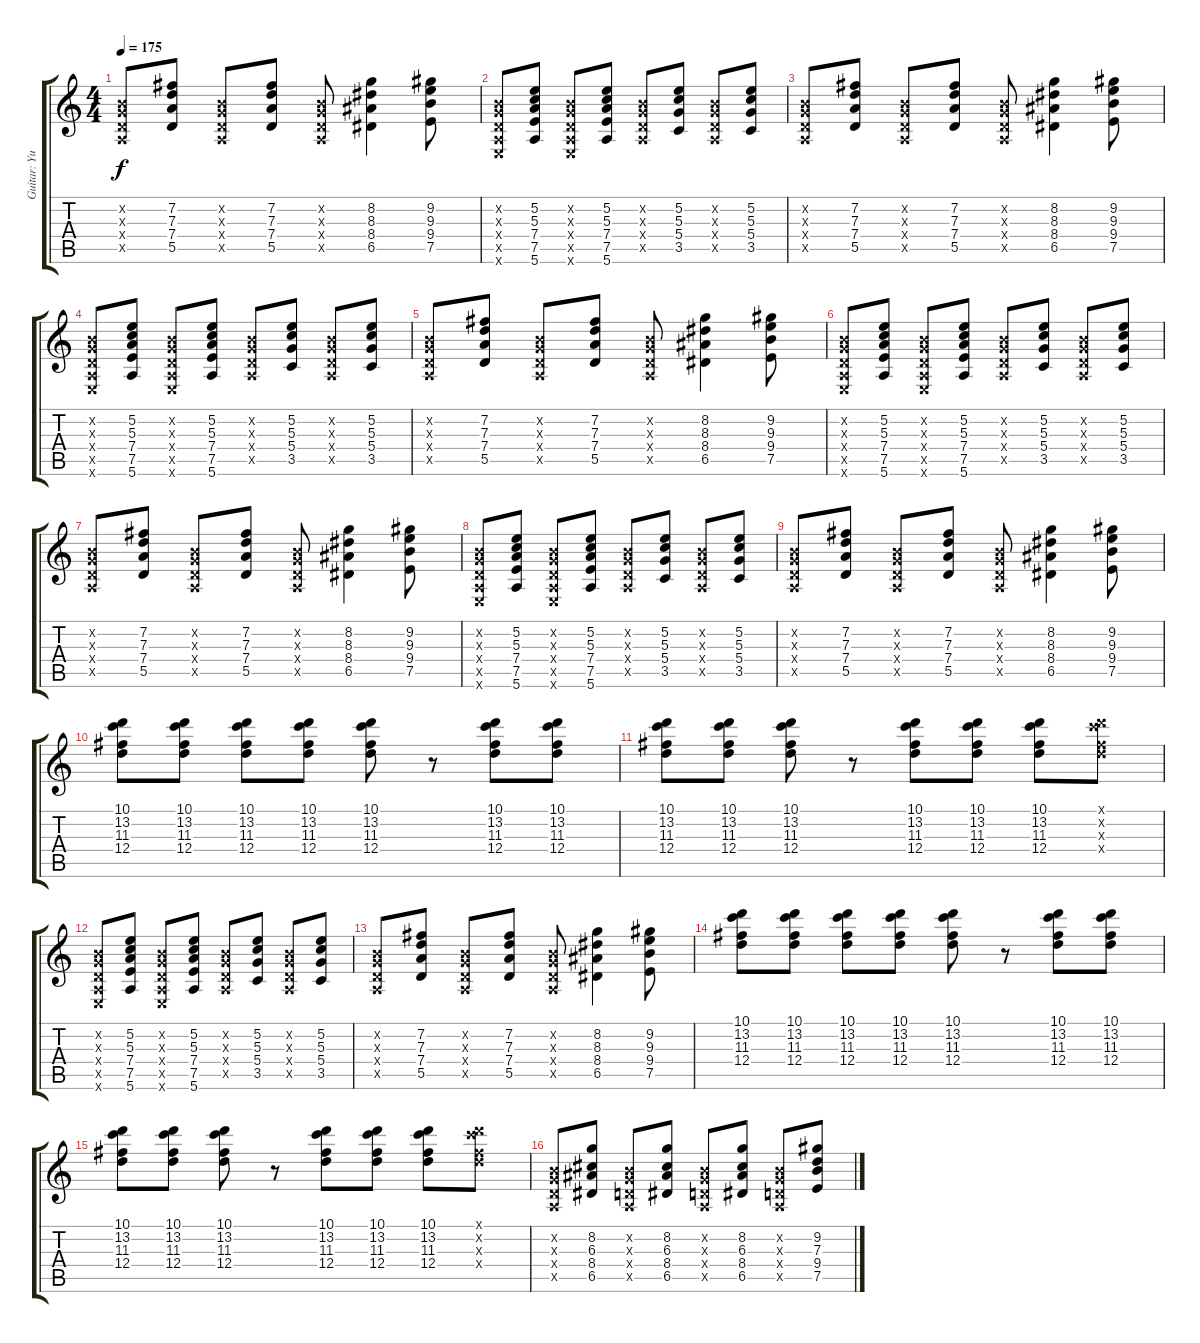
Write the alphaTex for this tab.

\track ("Guitar: Yui Hirasawa" "Guitar: Yu") {instrument electricguitarclean}
\staff {score tabs}
\tuning (E4 B3 G3 D3 A2 E2) {hide}
\ts (4 4)
\tempo 175
\clef g2
\ks c
(0.2{x} 0.3{x} 0.4{x} 0.5{x}).8{dy f} (7.2 7.3 7.4 5.5).8 (0.2{x} 0.3{x} 0.4{x} 0.5{x}).8 (7.2 7.3 7.4 5.5).8 (0.2{x} 0.3{x} 0.4{x} 0.5{x}).8 (8.2 8.3 8.4 6.5).4 (9.2 9.3 9.4 7.5).8 |
(0.2{x} 0.3{x} 0.4{x} 0.5{x} 0.6{x}).8 (5.2 5.3 7.4 7.5 5.6).8 (0.2{x} 0.3{x} 0.4{x} 0.5{x} 0.6{x}).8 (5.2 5.3 7.4 7.5 5.6).8 (0.2{x} 0.3{x} 0.4{x} 0.5{x}).8 (5.2 5.3 5.4 3.5).8 (0.2{x} 0.3{x} 0.4{x} 0.5{x}).8 (5.2 5.3 5.4 3.5).8 |
(0.2{x} 0.3{x} 0.4{x} 0.5{x}).8 (7.2 7.3 7.4 5.5).8 (0.2{x} 0.3{x} 0.4{x} 0.5{x}).8 (7.2 7.3 7.4 5.5).8 (0.2{x} 0.3{x} 0.4{x} 0.5{x}).8 (8.2 8.3 8.4 6.5).4 (9.2 9.3 9.4 7.5).8 |
(0.2{x} 0.3{x} 0.4{x} 0.5{x} 0.6{x}).8 (5.2 5.3 7.4 7.5 5.6).8 (0.2{x} 0.3{x} 0.4{x} 0.5{x} 0.6{x}).8 (5.2 5.3 7.4 7.5 5.6).8 (0.2{x} 0.3{x} 0.4{x} 0.5{x}).8 (5.2 5.3 5.4 3.5).8 (0.2{x} 0.3{x} 0.4{x} 0.5{x}).8 (5.2 5.3 5.4 3.5).8 |
(0.2{x} 0.3{x} 0.4{x} 0.5{x}).8 (7.2 7.3 7.4 5.5).8 (0.2{x} 0.3{x} 0.4{x} 0.5{x}).8 (7.2 7.3 7.4 5.5).8 (0.2{x} 0.3{x} 0.4{x} 0.5{x}).8 (8.2 8.3 8.4 6.5).4 (9.2 9.3 9.4 7.5).8 |
(0.2{x} 0.3{x} 0.4{x} 0.5{x} 0.6{x}).8 (5.2 5.3 7.4 7.5 5.6).8 (0.2{x} 0.3{x} 0.4{x} 0.5{x} 0.6{x}).8 (5.2 5.3 7.4 7.5 5.6).8 (0.2{x} 0.3{x} 0.4{x} 0.5{x}).8 (5.2 5.3 5.4 3.5).8 (0.2{x} 0.3{x} 0.4{x} 0.5{x}).8 (5.2 5.3 5.4 3.5).8 |
(0.2{x} 0.3{x} 0.4{x} 0.5{x}).8 (7.2 7.3 7.4 5.5).8 (0.2{x} 0.3{x} 0.4{x} 0.5{x}).8 (7.2 7.3 7.4 5.5).8 (0.2{x} 0.3{x} 0.4{x} 0.5{x}).8 (8.2 8.3 8.4 6.5).4 (9.2 9.3 9.4 7.5).8 |
(0.2{x} 0.3{x} 0.4{x} 0.5{x} 0.6{x}).8 (5.2 5.3 7.4 7.5 5.6).8 (0.2{x} 0.3{x} 0.4{x} 0.5{x} 0.6{x}).8 (5.2 5.3 7.4 7.5 5.6).8 (0.2{x} 0.3{x} 0.4{x} 0.5{x}).8 (5.2 5.3 5.4 3.5).8 (0.2{x} 0.3{x} 0.4{x} 0.5{x}).8 (5.2 5.3 5.4 3.5).8 |
(0.2{x} 0.3{x} 0.4{x} 0.5{x}).8 (7.2 7.3 7.4 5.5).8 (0.2{x} 0.3{x} 0.4{x} 0.5{x}).8 (7.2 7.3 7.4 5.5).8 (0.2{x} 0.3{x} 0.4{x} 0.5{x}).8 (8.2 8.3 8.4 6.5).4 (9.2 9.3 9.4 7.5).8 |
(10.1 13.2 11.3 12.4).8 (10.1 13.2 11.3 12.4).8 (10.1 13.2 11.3 12.4).8 (10.1 13.2 11.3 12.4).8 (10.1 13.2 11.3 12.4).8 r.8 (10.1 13.2 11.3 12.4).8 (10.1 13.2 11.3 12.4).8 |
(10.1 13.2 11.3 12.4).8 (10.1 13.2 11.3 12.4).8 (10.1 13.2 11.3 12.4).8 r.8 (10.1 13.2 11.3 12.4).8 (10.1 13.2 11.3 12.4).8 (10.1 13.2 11.3 12.4).8 (10.1{x} 13.2{x} 11.3{x} 12.4{x}).8 |
(0.2{x} 0.3{x} 0.4{x} 0.5{x} 0.6{x}).8 (5.2 5.3 7.4 7.5 5.6).8 (0.2{x} 0.3{x} 0.4{x} 0.5{x} 0.6{x}).8 (5.2 5.3 7.4 7.5 5.6).8 (0.2{x} 0.3{x} 0.4{x} 0.5{x}).8 (5.2 5.3 5.4 3.5).8 (0.2{x} 0.3{x} 0.4{x} 0.5{x}).8 (5.2 5.3 5.4 3.5).8 |
(0.2{x} 0.3{x} 0.4{x} 0.5{x}).8 (7.2 7.3 7.4 5.5).8 (0.2{x} 0.3{x} 0.4{x} 0.5{x}).8 (7.2 7.3 7.4 5.5).8 (0.2{x} 0.3{x} 0.4{x} 0.5{x}).8 (8.2 8.3 8.4 6.5).4 (9.2 9.3 9.4 7.5).8 |
(10.1 13.2 11.3 12.4).8 (10.1 13.2 11.3 12.4).8 (10.1 13.2 11.3 12.4).8 (10.1 13.2 11.3 12.4).8 (10.1 13.2 11.3 12.4).8 r.8 (10.1 13.2 11.3 12.4).8 (10.1 13.2 11.3 12.4).8 |
(10.1 13.2 11.3 12.4).8 (10.1 13.2 11.3 12.4).8 (10.1 13.2 11.3 12.4).8 r.8 (10.1 13.2 11.3 12.4).8 (10.1 13.2 11.3 12.4).8 (10.1 13.2 11.3 12.4).8 (10.1{x} 13.2{x} 11.3{x} 12.4{x}).8 |
(0.2{x} 0.3{x} 0.4{x} 0.5{x}).8 (8.2 6.3 8.4 6.5).8 (0.2{x} 0.3{x} 0.4{x} 0.5{x}).8 (8.2 6.3 8.4 6.5).8 (0.2{x} 0.3{x} 0.4{x} 0.5{x}).8 (8.2 6.3 8.4 6.5).8 (0.2{x} 0.3{x} 0.4{x} 0.5{x}).8 (9.2 7.3 9.4 7.5).8
